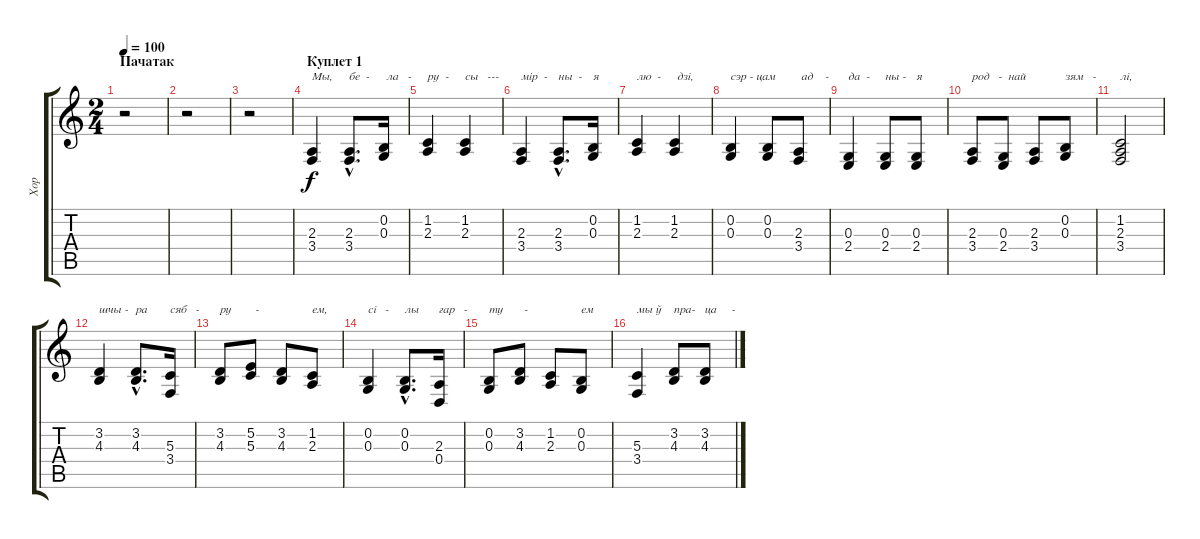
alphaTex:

\track ("Хор" "Хор") {instrument choiraahs}
\staff {score tabs}
\tuning (E4 B3 G3 D3 A2 E2) {hide}
\ts (2 4)
\section ("" "Пачатак")
\tempo 100
\clef g2
\ks c
r.2{dy f instrument choiraahs} |
r.2 |
r.2 |
\section ("" "Куплет 1")
(2.3 3.4).4{txt "Мы,"} (2.3{hac} 3.4{hac}).8{d txt "бе  -"} (0.2 0.3).16{txt " ла   -"} |
(1.2 2.3).4{txt "ру  -"} (1.2 2.3).4{txt "сы   --- "} |
(2.3 3.4).4{txt "мiр  -"} (2.3{hac} 3.4{hac}).8{d txt "ны  -"} (0.2 0.3).16{txt "я"} |
(1.2 2.3).4{txt "лю  -"} (1.2 2.3).4{txt " дзi,"} |
(0.2 0.3).4{txt "сэр - цам"} (0.2 0.3).8 (2.3 3.4).8{txt " ад    -"} |
(0.3 2.4).4{txt "да  -"} (0.3 2.4).8{txt "ны - "} (0.3 2.4).8{txt "я"} |
(2.3 3.4).8{txt "род   -  най"} (0.3 2.4).8 (2.3 3.4).8 (0.2 0.3).8{txt "зям   -"} |
(1.2 2.3 3.4).2{txt "лi,"} |
(3.2 4.3).4{txt "шчы -"} (3.2{hac} 4.3{hac}).8{d txt "ра"} (5.3 3.4).16{txt "сяб   -"} |
(3.2 4.3).8{txt "ру        -"} (5.2 5.3).8 (3.2 4.3).8 (1.2 2.3).8{txt "ем,"} |
(0.2 0.3).4{txt "сi   -"} (0.2{hac} 0.3{hac}).8{d txt "лы"} (2.3 0.4).16{txt "гар   -"} |
(0.2 0.3).8{txt "ту       -"} (3.2 4.3).8 (1.2 2.3).8 (0.2 0.3).8{txt "ем"} |
(5.3 3.4).4{txt "мы ў"} (3.2 4.3).8{txt "пра- "} (3.2 4.3).8{txt "ца     -"}
